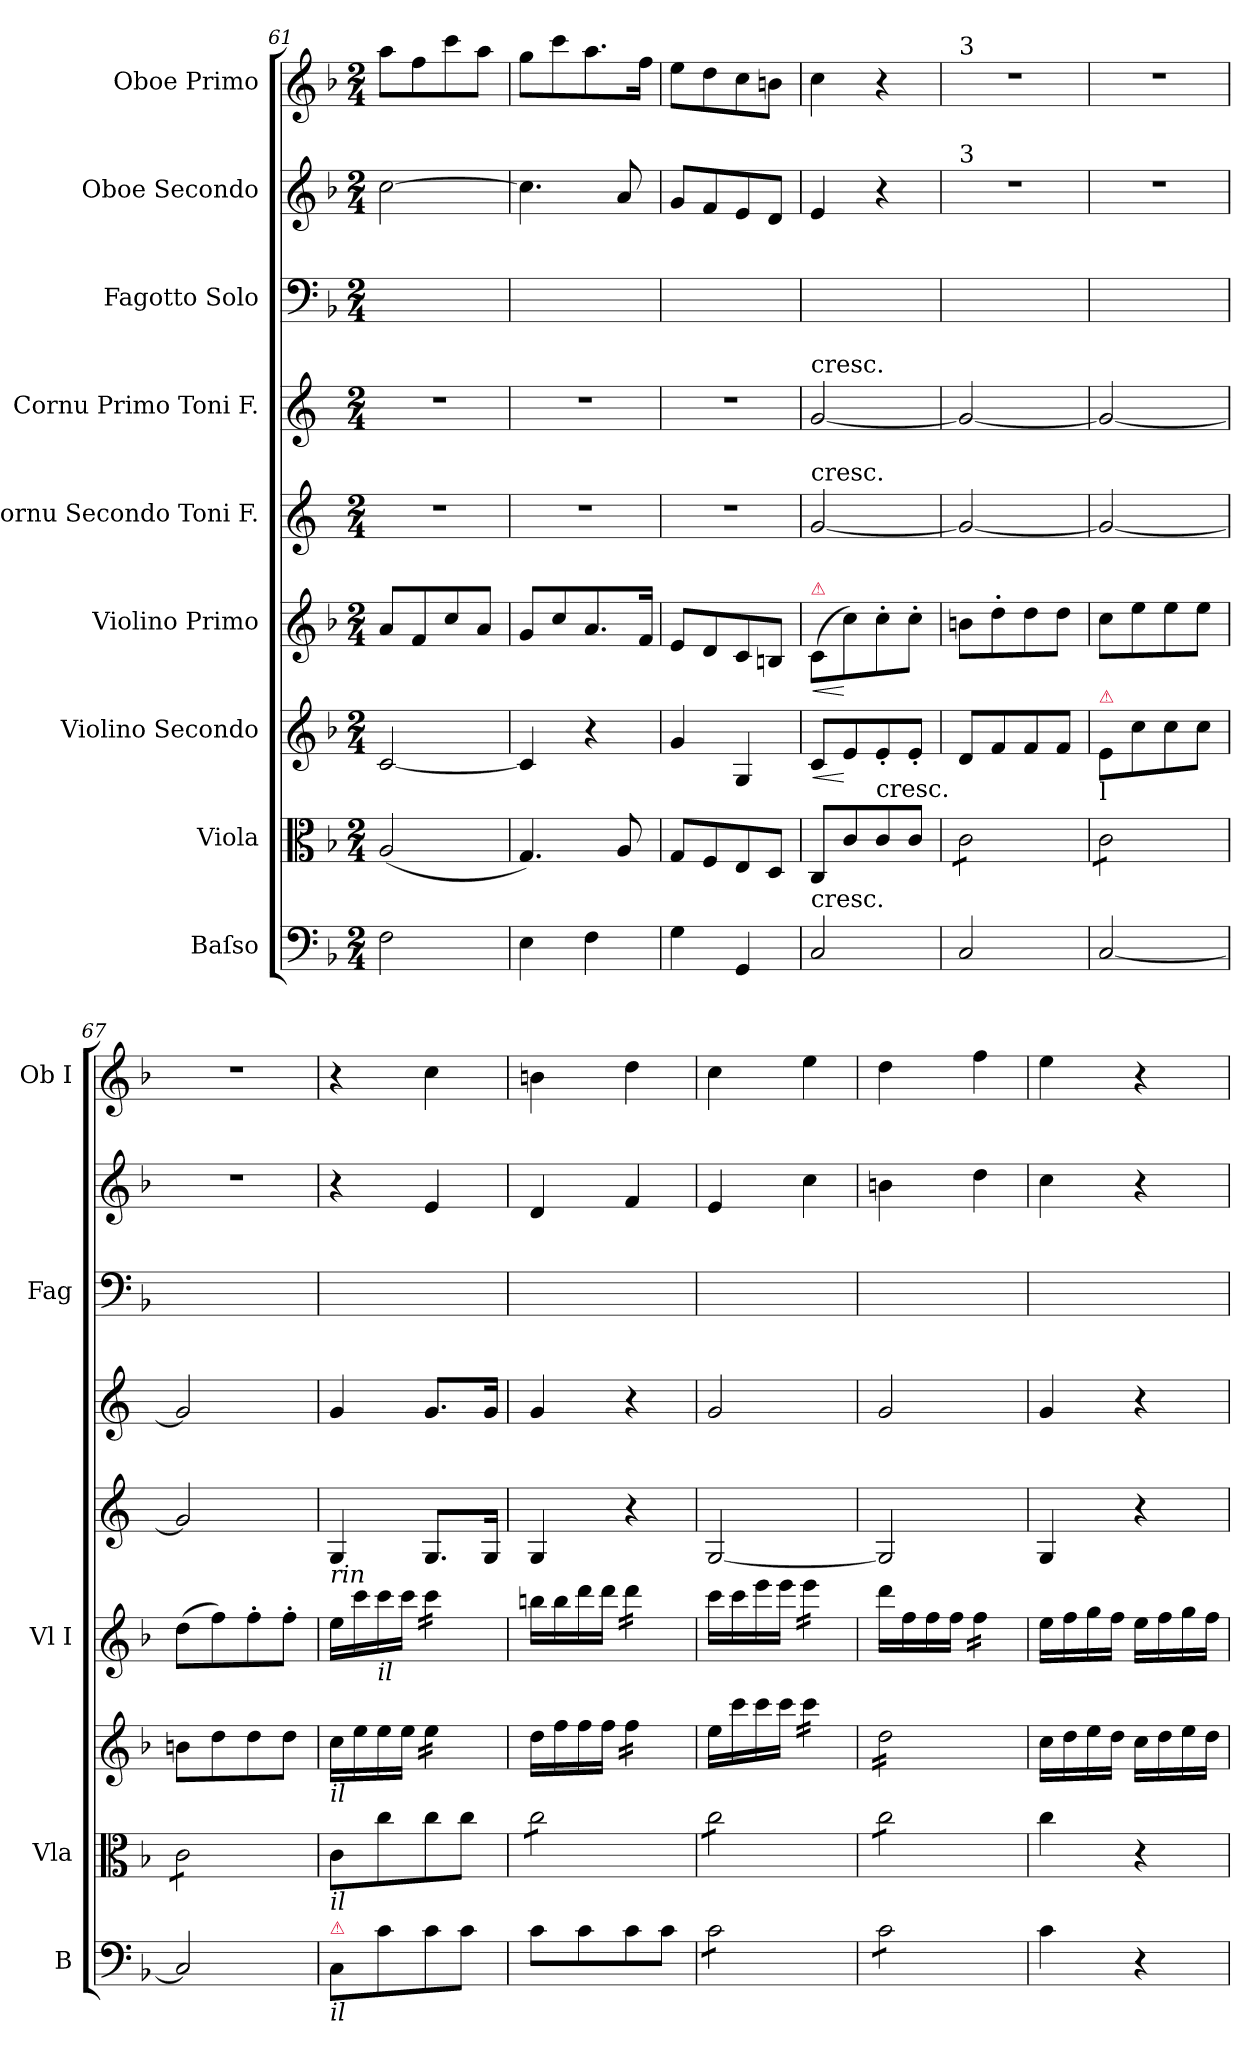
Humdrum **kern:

**kern	**dynam	**kern	**dynam	**kern	**dynam	**kern	**dynam	**kern	**dynam	**kern	**dynam	**kern	**kern	**dynam	**kern	**dynam
*part9	*part9	*part8	*part8	*part7	*part7	*part6	*part6	*part5	*part5	*part4	*part4	*part3	*part2	*part2	*part1	*part1
*staff9	*staff9	*staff8	*staff8	*staff7	*staff7	*staff6	*staff6	*staff5	*staff5	*staff4	*staff4	*staff3	*staff2	*staff2	*staff1	*staff1
*I"Baſso	*	*I"Viola	*	*I"Violino Secondo	*	*I"Violino Primo	*	*I"Cornu Secondo Toni F.	*	*I"Cornu Primo Toni F.	*	*I"Fagotto Solo	*I"Oboe Secondo	*	*I"Oboe Primo	*
*I'B	*	*I'Vla	*	*	*	*I'Vl I	*	*	*	*	*	*I'Fag	*	*	*I'Ob I	*
*clefF4	*	*clefC3	*	*clefG2	*	*clefG2	*	*clefG2	*	*clefG2	*	*clefF4	*clefG2	*	*clefG2	*
*	*	*	*	*	*	*	*	*ITrd4c7	*	*ITrd4c7	*	*	*	*	*	*
*k[b-]	*	*k[b-]	*	*k[b-]	*	*k[b-]	*	*k[b-]	*	*k[b-]	*	*k[b-]	*k[b-]	*	*k[b-]	*
*F:	*	*F:	*	*F:	*	*F:	*	*	*	*	*	*F:	*F:	*	*F:	*
*M2/4	*	*M2/4	*	*M2/4	*	*M2/4	*	*M2/4	*	*M2/4	*	*M2/4	*M2/4	*	*M2/4	*
=61	=61	=61	=61	=61	=61	=61	=61	=61	=61	=61	=61	=61	=61	=61	=61	=61
2F\	.	(2A/	.	[2c/	.	8a/L	.	2r	.	2r	.	2ryy	[2cc\	.	8aa\L	.
.	.	.	.	.	.	8f/	.	.	.	.	.	.	.	.	8ff\	.
.	.	.	.	.	.	8cc/	.	.	.	.	.	.	.	.	8ccc\	.
.	.	.	.	.	.	8a/J	.	.	.	.	.	.	.	.	8aa\J	.
=62	=62	=62	=62	=62	=62	=62	=62	=62	=62	=62	=62	=62	=62	=62	=62	=62
4E\	.	4.G/)	.	4c/]	.	8g/L	.	2r	.	2r	.	2ryy	4.cc\]	.	8gg\L	.
.	.	.	.	.	.	8cc/	.	.	.	.	.	.	.	.	8ccc\	.
4F\	.	.	.	4r	.	8.a/	.	.	.	.	.	.	.	.	8.aa\	.
.	.	8A/	.	.	.	.	.	.	.	.	.	.	8a/	.	.	.
.	.	.	.	.	.	16f/Jk	.	.	.	.	.	.	.	.	16ff\Jk	.
=63	=63	=63	=63	=63	=63	=63	=63	=63	=63	=63	=63	=63	=63	=63	=63	=63
4G\	.	8G/L	.	4g/	.	8e/L	.	2r	.	2r	.	2ryy	8g/L	.	8ee\L	.
.	.	8F/	.	.	.	8d/	.	.	.	.	.	.	8f/	.	8dd\	.
4GG/	.	8E/	.	4G/	.	8c/	.	.	.	.	.	.	8e/	.	8cc\	.
.	.	8D/J	.	.	.	8Bn/J	.	.	.	.	.	.	8d/J	.	8bn\J	.
=64	=64	=64	=64	=64	=64	=64	=64	=64	=64	=64	=64	=64	=64	=64	=64	=64
!	!	!	!	!	!	!	!	!	!	!LO:TX:t=cresc.	!	!	!	!	!	!
!	!	!	!	!	!	!	!	!LO:TX:t=cresc.	!	!	!	!	!	!	!	!
!	!	!	!	!	!	!LO:TX:a:color=crimson:t=⚠	!	!	!	!	!	!	!	!	!	!
!LO:TX:t=cresc.	!	!	!	!	!	!	!	!	!	!	!	!	!	!	!	!
!	!	!	!	!	!LO:HP:b	!	!LO:HP:b	!	!	!	!	!	!	!	!	!
2C/	.	8C/L	.	8c/L	<	(8c/L	<	[2c/	.	[2c/	.	2ryy	4e/	.	4cc\	.
.	.	8c/	.	8e/	[	8cc\)	[	.	.	.	.	.	.	.	.	.
!	!	!LO:TX:t=cresc.	!	!	!	!	!	!	!	!	!	!	!	!	!	!
.	.	8c/	.	8e'/	.	8cc'\	.	.	.	.	.	.	4r	.	4r	.
.	.	8c/J	.	8e'/J	.	8cc'\J	.	.	.	.	.	.	.	.	.	.
=65	=65	=65	=65	=65	=65	=65	=65	=65	=65	=65	=65	=65	=65	=65	=65	=65
!	!	!	!	!	!	!	!	!	!	!	!	!	!	!	!LO:TX:a:t=3	!
!	!	!	!	!	!	!	!	!	!	!	!	!	!LO:TX:a:t=3	!	!	!
*	*	*tremolo	*	*	*	*	*	*	*	*	*	*	*	*	*	*
2C/	.	8c\L	.	8d/L	.	8bn\L	.	2c/_	.	2c/_	.	2ryy	2r	.	2r	.
.	.	8c\	.	8f/	.	8dd'\	.	.	.	.	.	.	.	.	.	.
.	.	8c\	.	8f/	.	8dd\	.	.	.	.	.	.	.	.	.	.
.	.	8c\J	.	8f/J	.	8dd\J	.	.	.	.	.	.	.	.	.	.
=66	=66	=66	=66	=66	=66	=66	=66	=66	=66	=66	=66	=66	=66	=66	=66	=66
!	!	!	!	!LO:TX:a:color=crimson:t=⚠	!	!	!	!	!	!	!	!	!	!	!	!
!	!	!	!	!LO:TX:b:t=l	!	!	!	!	!	!	!	!	!	!	!	!
[2C/	.	8c\L	.	8e/L	.	8cc\L	.	2c/_	.	2c/_	.	2ryy	2r	.	2r	.
.	.	8c\	.	8cc\	.	8ee\	.	.	.	.	.	.	.	.	.	.
.	.	8c\	.	8cc\	.	8ee\	.	.	.	.	.	.	.	.	.	.
.	.	8c\J	.	8cc\J	.	8ee\J	.	.	.	.	.	.	.	.	.	.
=67	=67	=67	=67	=67	=67	=67	=67	=67	=67	=67	=67	=67	=67	=67	=67	=67
2C/]	.	8c\L	.	8bn\L	.	(8dd\L	.	2c/]	.	2c/]	.	2ryy	2r	.	2r	.
.	.	8c\	.	8dd\	.	8ff\)	.	.	.	.	.	.	.	.	.	.
.	.	8c\	.	8dd\	.	8ff'\	.	.	.	.	.	.	.	.	.	.
.	.	8c\J	.	8dd\J	.	8ff'\J	.	.	.	.	.	.	.	.	.	.
*	*	*Xtremolo	*	*	*	*	*	*	*	*	*	*	*	*	*	*
=68	=68	=68	=68	=68	=68	=68	=68	=68	=68	=68	=68	=68	=68	=68	=68	=68
!	!	!	!	!	!	!	!	!LO:TX:b:i:t=rin	!	!	!	!	!	!	!	!
!	!	!	!	!LO:TX:b:i:t=il	!	!	!	!	!	!	!	!	!	!	!	!
!	!	!LO:TX:b:i:t=il	!	!	!	!	!	!	!	!	!	!	!	!	!	!
!LO:TX:b:i:t=il	!	!	!	!	!	!	!	!	!	!	!	!	!	!	!	!
!LO:TX:a:color=crimson:t=⚠	!	!	!	!	!	!	!	!	!	!	!	!	!	!	!	!
!	!	!	!	!	!	!	!	!	!LO:DY:b	!	!	!	!	!	!	!
8C/L	.	8c\L	.	16cc\LL	.	16ee\LL	.	4C/	for	4c/	.	2ryy	4r	.	4r	.
!	!	!	!	!	!LO:DY:b	!	!	!	!	!	!	!	!	!	!	!
.	.	.	.	16ee\	for	16ccc\	.	.	.	.	.	.	.	.	.	.
!	!	!	!	!	!	!LO:TX:b:i:t=il	!	!	!	!	!	!	!	!	!	!
!	!LO:DY:b	!	!LO:DY:b	!	!	!	!	!	!	!	!	!	!	!	!	!
8c\	for	8cc\	for	16ee\	.	16ccc\	.	.	.	.	.	.	.	.	.	.
!	!	!	!	!	!	!	!LO:DY:b	!	!	!	!	!	!	!	!	!
.	.	.	.	16ee\JJ	.	16ccc\JJ	for	.	.	.	.	.	.	.	.	.
!	!	!	!	!	!	!	!	!	!	!	!	!	!	!LO:DY:b	!	!LO:DY:b
*	*	*	*	*tremolo	*	*	*	*	*	*	*	*	*	*	*	*
*	*	*	*	*	*	*tremolo	*	*	*	*	*	*	*	*	*	*
8c\	.	8cc\	.	16ee\LL	.	16ccc\LL	.	8.C/L	.	8.c/L	.	.	4e/	rinf.	4cc\	for
.	.	.	.	16ee\	.	16ccc\	.	.	.	.	.	.	.	.	.	.
8c\J	.	8cc\J	.	16ee\	.	16ccc\	.	.	.	.	.	.	.	.	.	.
.	.	.	.	16ee\JJ	.	16ccc\JJ	.	16C/Jk	.	16c/Jk	.	.	.	.	.	.
*	*	*	*	*	*	*Xtremolo	*	*	*	*	*	*	*	*	*	*
*	*	*	*	*Xtremolo	*	*	*	*	*	*	*	*	*	*	*	*
=69	=69	=69	=69	=69	=69	=69	=69	=69	=69	=69	=69	=69	=69	=69	=69	=69
*	*	*tremolo	*	*	*	*	*	*	*	*	*	*	*	*	*	*
8c\L	.	8cc\L	.	16dd\LL	.	16bbn\LL	.	4C/	.	4c/	.	2ryy	4d/	.	4bn\	.
.	.	.	.	16ff\	.	16bb\	.	.	.	.	.	.	.	.	.	.
8c\	.	8cc\	.	16ff\	.	16ddd\	.	.	.	.	.	.	.	.	.	.
.	.	.	.	16ff\JJ	.	16ddd\JJ	.	.	.	.	.	.	.	.	.	.
*	*	*	*	*tremolo	*	*	*	*	*	*	*	*	*	*	*	*
*	*	*	*	*	*	*tremolo	*	*	*	*	*	*	*	*	*	*
8c\	.	8cc\	.	16ff\LL	.	16ddd\LL	.	4r	.	4r	.	.	4f/	.	4dd\	.
.	.	.	.	16ff\	.	16ddd\	.	.	.	.	.	.	.	.	.	.
8c\J	.	8cc\J	.	16ff\	.	16ddd\	.	.	.	.	.	.	.	.	.	.
.	.	.	.	16ff\JJ	.	16ddd\JJ	.	.	.	.	.	.	.	.	.	.
*	*	*	*	*	*	*Xtremolo	*	*	*	*	*	*	*	*	*	*
*	*	*	*	*Xtremolo	*	*	*	*	*	*	*	*	*	*	*	*
=70	=70	=70	=70	=70	=70	=70	=70	=70	=70	=70	=70	=70	=70	=70	=70	=70
*tremolo	*	*	*	*	*	*	*	*	*	*	*	*	*	*	*	*
8c\L	.	8cc\L	.	16ee\LL	.	16ccc\LL	.	[2C/	.	2c/	.	2ryy	4e/	.	4cc\	.
.	.	.	.	16ccc\	.	16ccc\	.	.	.	.	.	.	.	.	.	.
8c\	.	8cc\	.	16ccc\	.	16eee\	.	.	.	.	.	.	.	.	.	.
.	.	.	.	16ccc\JJ	.	16eee\JJ	.	.	.	.	.	.	.	.	.	.
*	*	*	*	*tremolo	*	*	*	*	*	*	*	*	*	*	*	*
*	*	*	*	*	*	*tremolo	*	*	*	*	*	*	*	*	*	*
8c\	.	8cc\	.	16ccc\LL	.	16eee\LL	.	.	.	.	.	.	4cc\	.	4ee\	.
.	.	.	.	16ccc\	.	16eee\	.	.	.	.	.	.	.	.	.	.
8c\J	.	8cc\J	.	16ccc\	.	16eee\	.	.	.	.	.	.	.	.	.	.
.	.	.	.	16ccc\JJ	.	16eee\JJ	.	.	.	.	.	.	.	.	.	.
*	*	*	*	*	*	*Xtremolo	*	*	*	*	*	*	*	*	*	*
=71	=71	=71	=71	=71	=71	=71	=71	=71	=71	=71	=71	=71	=71	=71	=71	=71
8c\L	.	8cc\L	.	16dd\LL	.	16ddd\LL	.	2C/]	.	2c/	.	2ryy	4bn\	.	4dd\	.
.	.	.	.	16dd\	.	16ff\	.	.	.	.	.	.	.	.	.	.
!	!	!	!	!	!	!	!LO:DY:b	!	!	!	!	!	!	!	!	!
8c\	.	8cc\	.	16dd\	.	16ff\	fortiſsimo	.	.	.	.	.	.	.	.	.
.	.	.	.	16dd\	.	16ff\JJ	.	.	.	.	.	.	.	.	.	.
*	*	*	*	*	*	*tremolo	*	*	*	*	*	*	*	*	*	*
8c\	.	8cc\	.	16dd\	.	16ff\LL	.	.	.	.	.	.	4dd\	.	4ff\	.
.	.	.	.	16dd\	.	16ff\	.	.	.	.	.	.	.	.	.	.
8c\J	.	8cc\J	.	16dd\	.	16ff\	.	.	.	.	.	.	.	.	.	.
*	*	*Xtremolo	*	*	*	*	*	*	*	*	*	*	*	*	*	*
*Xtremolo	*	*	*	*	*	*	*	*	*	*	*	*	*	*	*	*
.	.	.	.	16dd\JJ	.	16ff\JJ	.	.	.	.	.	.	.	.	.	.
*	*	*	*	*	*	*Xtremolo	*	*	*	*	*	*	*	*	*	*
*	*	*	*	*Xtremolo	*	*	*	*	*	*	*	*	*	*	*	*
=72	=72	=72	=72	=72	=72	=72	=72	=72	=72	=72	=72	=72	=72	=72	=72	=72
!	!LO:DY:b	!	!LO:DY:b	!	!LO:DY:b	!	!	!	!	!	!LO:DY:b	!	!	!	!	!
4c\	forte	4cc\	for	16cc\LL	fortiſ	16ee\LL	.	4C/	.	4c/	fortiſ&colon;	2ryy	4cc\	.	4ee\	.
.	.	.	.	16dd\	.	16ff\	.	.	.	.	.	.	.	.	.	.
.	.	.	.	16ee\	.	16gg\	.	.	.	.	.	.	.	.	.	.
.	.	.	.	16dd\JJ	.	16ff\JJ	.	.	.	.	.	.	.	.	.	.
4r	.	4r	.	16cc\LL	.	16ee\LL	.	4r	.	4r	.	.	4r	.	4r	.
.	.	.	.	16dd\	.	16ff\	.	.	.	.	.	.	.	.	.	.
.	.	.	.	16ee\	.	16gg\	.	.	.	.	.	.	.	.	.	.
.	.	.	.	16dd\JJ	.	16ff\JJ	.	.	.	.	.	.	.	.	.	.
=	=	=	=	=	=	=	=	=	=	=	=	=	=	=	=	=
*-	*-	*-	*-	*-	*-	*-	*-	*-	*-	*-	*-	*-	*-	*-	*-	*-
